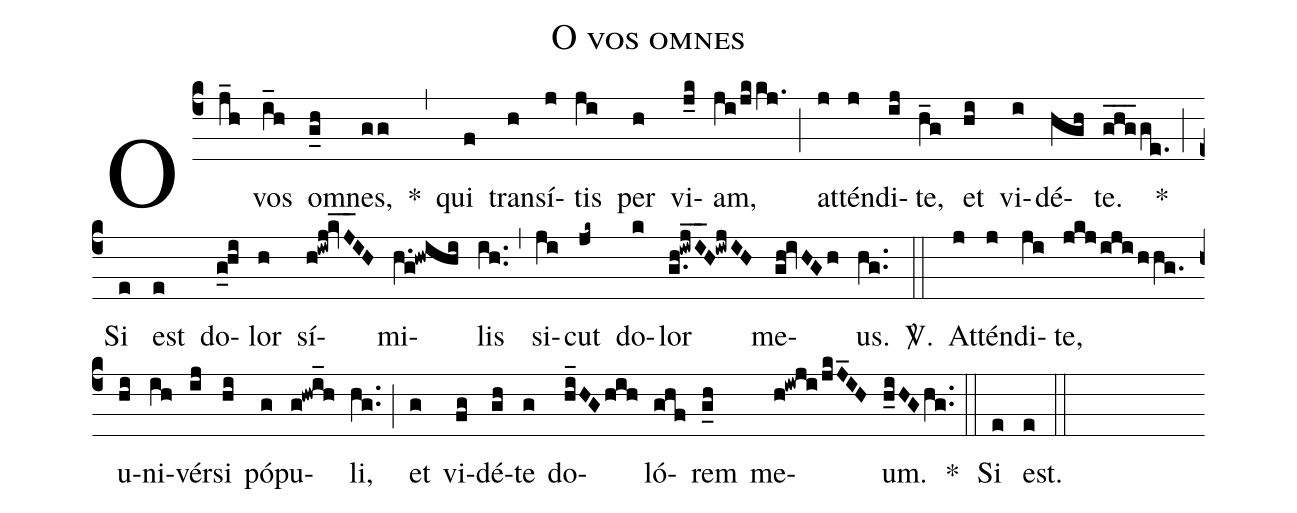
name: O vos omnes;
%%
(c4)

O(j_h) vos(i_h) om(g_0h)nes,(gg) *(,) qui(f) tran(h)sí(j)tis(ji) per(h) vi(j_0k)am,(ji/jk/kj.) (;)
at(j)tén(j)di(ij)te,(h_g) et(hi) vi(i)dé(hgh)te.(g_h_g_/ge.) *(;)
Si(e) est(e) do(g_0!hi)lor(h) sí(h!iwj!kv_J_IH)mi(h.g!hwihi)lis(ih..) (,)
si(ji)cut(jk~) do(k)lor(g.h!iwj_I_H!iwjIH) me(gh!ivHGh)us.(hg..) <sp>V/</sp>.(::)

At(j)tén(j)di(ji)te,(jkj/iji/hhg.) u(hi)ni(ih)vér(ij)si(hi) pó(g)pu(g!hwi_h)li,(hg..) (;)
et(g) vi(fg)dé(gh)te(g) do(hi_HGhih)ló(ghf)rem(g_0h) me(h!iwji/jkJ_IH)um.(h_0iHGhg..) *(::) Si(e) est.(e) (::)
